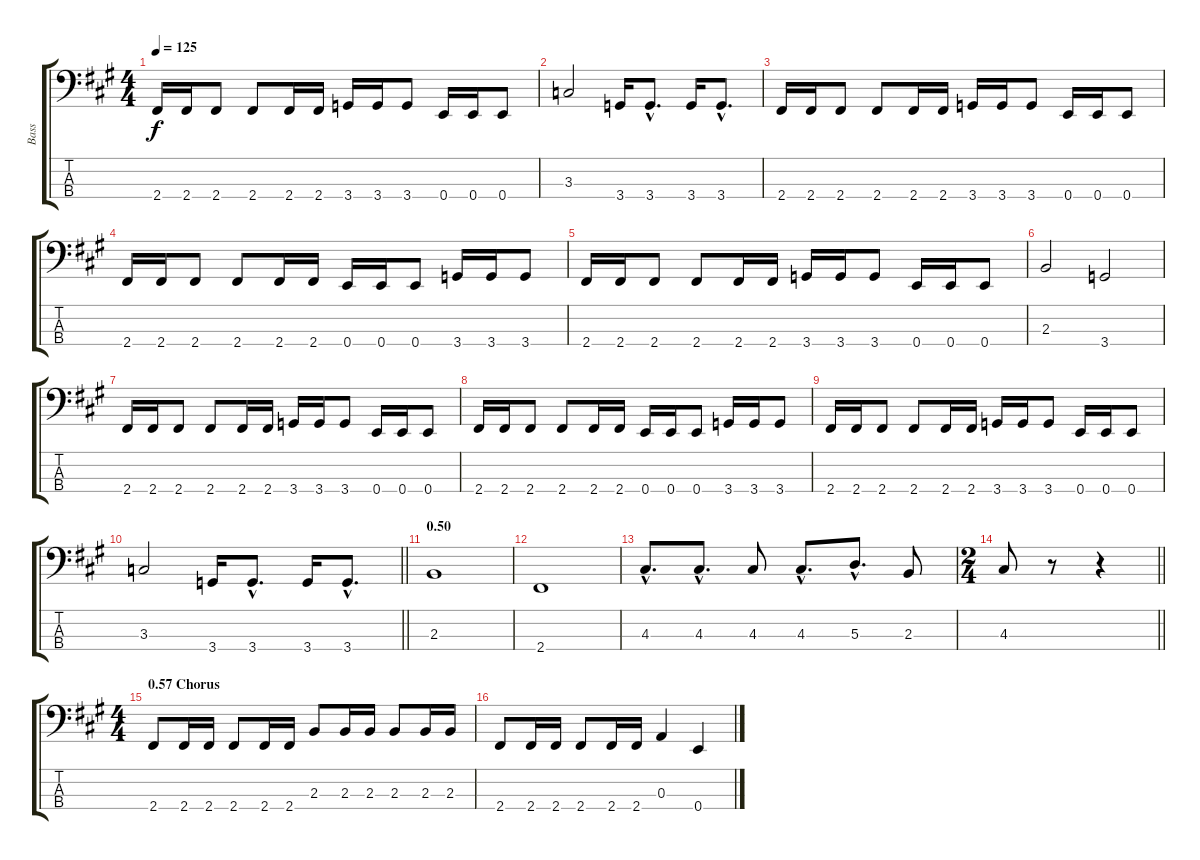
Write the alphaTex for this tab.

\track ("Bass" "Bass") {instrument electricbassfinger}
\staff {score tabs}
\tuning (G2 D2 A1 E1) {hide}
\ts (4 4)
\tempo 125
\clef f4
\ks f#minor
2.4.16{dy f} 2.4.16 2.4.8 2.4.8 2.4.16 2.4.16 3.4.16 3.4.16 3.4.8 0.4.16 0.4.16 0.4.8 |
3.3.2 3.4.16 3.4{hac}.8{d} 3.4.16 3.4{hac}.8{d} |
2.4.16 2.4.16 2.4.8 2.4.8 2.4.16 2.4.16 3.4.16 3.4.16 3.4.8 0.4.16 0.4.16 0.4.8 |
2.4.16 2.4.16 2.4.8 2.4.8 2.4.16 2.4.16 0.4.16 0.4.16 0.4.8 3.4.16 3.4.16 3.4.8 |
2.4.16 2.4.16 2.4.8 2.4.8 2.4.16 2.4.16 3.4.16 3.4.16 3.4.8 0.4.16 0.4.16 0.4.8 |
2.3.2 3.4.2 |
2.4.16 2.4.16 2.4.8 2.4.8 2.4.16 2.4.16 3.4.16 3.4.16 3.4.8 0.4.16 0.4.16 0.4.8 |
2.4.16 2.4.16 2.4.8 2.4.8 2.4.16 2.4.16 0.4.16 0.4.16 0.4.8 3.4.16 3.4.16 3.4.8 |
2.4.16 2.4.16 2.4.8 2.4.8 2.4.16 2.4.16 3.4.16 3.4.16 3.4.8 0.4.16 0.4.16 0.4.8 |
\barLineRight lightlight
3.3.2 3.4.16 3.4{hac}.8{d} 3.4.16 3.4{hac}.8{d} |
\section ("" "0.50")
2.3.1 |
2.4.1 |
4.3{hac}.8{d} 4.3{hac}.8{d} 4.3.8 4.3{hac}.8{d} 5.3{hac}.8{d} 2.3.8 |
\ts (2 4)
\barLineRight lightlight
4.3.8 r.8 r.4 |
\ts (4 4)
\section ("" "0.57 Chorus")
2.4.8 2.4.16 2.4.16 2.4.8 2.4.16 2.4.16 2.3.8 2.3.16 2.3.16 2.3.8 2.3.16 2.3.16 |
2.4.8 2.4.16 2.4.16 2.4.8 2.4.16 2.4.16 0.3.4 0.4.4
